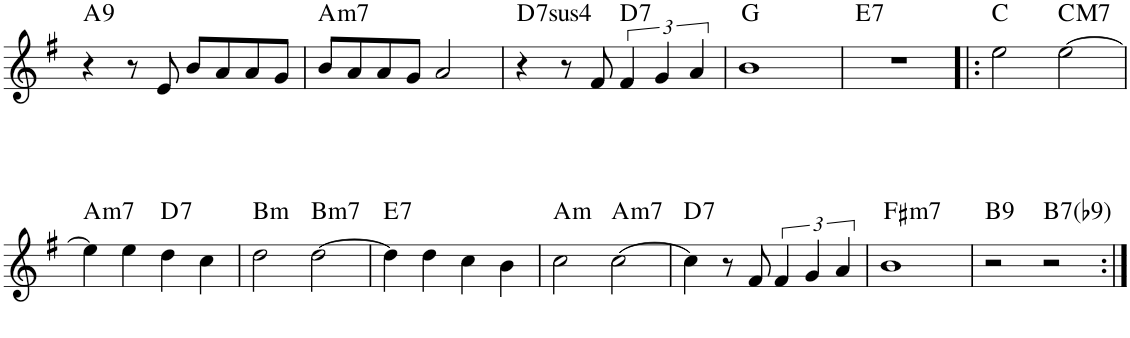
**kern	**harte
*part1	*part1
*staff1	*
*I"Piano	*
*I'Pno.	*
!!LO:PB:g=z
*clefG2	*
*k[f#]	*
*M4/4	*
=46	=46
!	!LO:H:kt=9
4r	A:9
8r	.
8e/	.
8b/L	.
8a/	.
8a/	.
8g/J	.
=47	=47
!	!LO:H:kt=m7
8b/L	A:min7
8a/	.
8a/	.
8g/J	.
2a/	.
=48	=48
!	!LO:H:kt=74
4r	D:sus4(7)
8r	.
8f#/	.
!	!LO:H:kt=7
6f#/	D:7
6g/	.
6a/	.
=49	=49
1b	G:maj
=50	=50
!	!LO:H:kt=7
1r	E:7
=51!|:	=51!|:
2ee\	C:maj
!	!LO:H:kt=M7
[2ee\	C:maj7
!!LO:LB:g=z
=52	=52
!	!LO:H:kt=m7
4ee\]	A:min7
4ee\	.
!	!LO:H:kt=7
4dd\	D:7
4cc\	.
=53	=53
!	!LO:H:kt=m
2dd\	B:min
!	!LO:H:kt=m7
[2dd\	B:min7
=54	=54
!	!LO:H:kt=7
4dd\]	E:7
4dd\	.
4cc\	.
4b\	.
=55	=55
!	!LO:H:kt=m
2cc\	A:min
!	!LO:H:kt=m7
[2cc\	A:min7
=56	=56
!	!LO:H:kt=7
4cc\]	D:7
8r	.
8f#/	.
6f#/	.
6g/	.
6a/	.
=57	=57
!	!LO:H:kt=m7
1b	F#:min7
=58	=58
!	!LO:H:kt=9
2r	B:9
!	!LO:H:kt=7
2r	B:7(b9)
=:|!	=:|!
*-	*-
